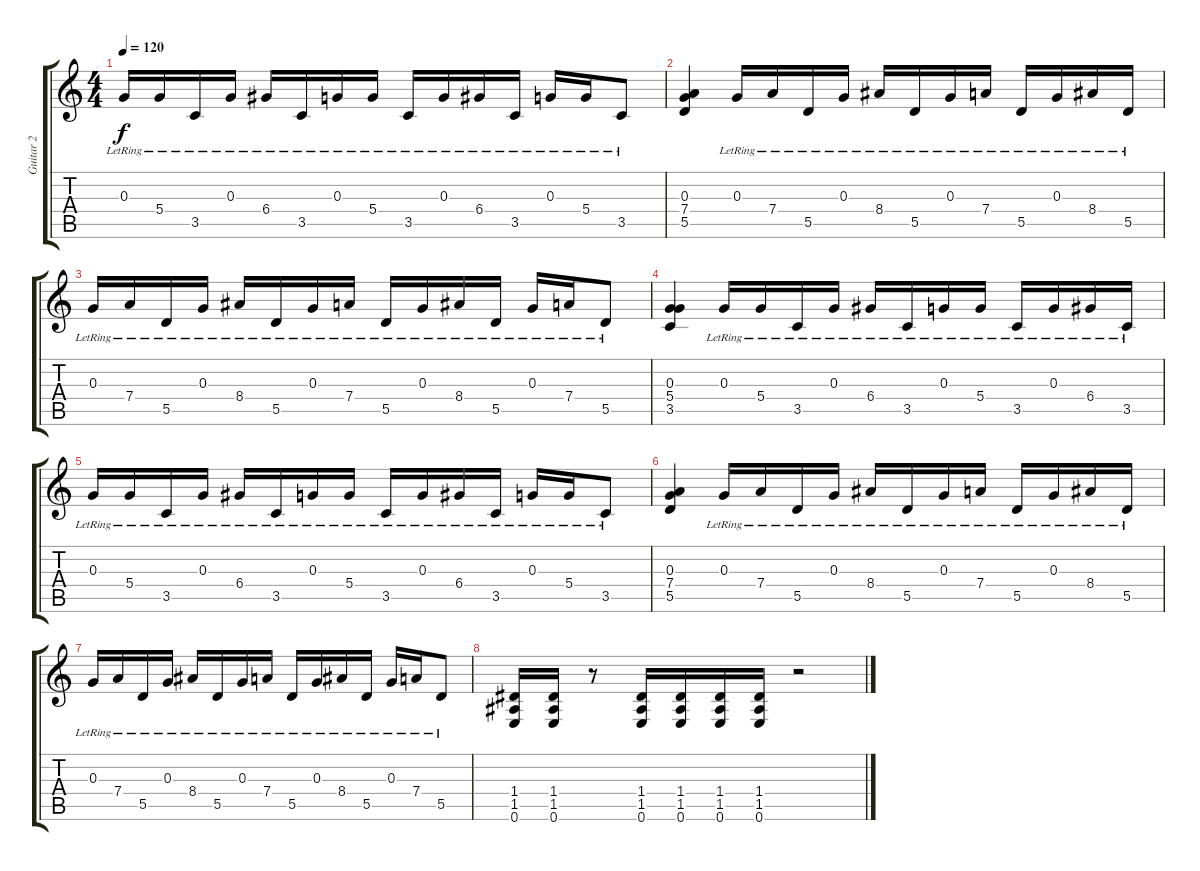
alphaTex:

\track ("Guitar 2" "Guitar 2") {instrument distortionguitar}
\staff {score tabs}
\tuning (E4 B3 G3 D3 A2 E2) {hide}
\ts (4 4)
\tempo 120
\clef g2
\ks c
0.3{lr}.16{dy f} 5.4{lr}.16 3.5{lr}.16 0.3{lr}.16 6.4{lr}.16 3.5{lr}.16 0.3{lr}.16 5.4{lr}.16 3.5{lr}.16 0.3{lr}.16 6.4{lr}.16 3.5{lr}.16 0.3{lr}.16 5.4{lr}.16 3.5{lr}.8 |
(0.3 7.4 5.5).4 0.3{lr}.16 7.4{lr}.16 5.5{lr}.16 0.3{lr}.16 8.4{lr}.16 5.5{lr}.16 0.3{lr}.16 7.4{lr}.16 5.5{lr}.16 0.3{lr}.16 8.4{lr}.16 5.5{lr}.16 |
0.3{lr}.16 7.4{lr}.16 5.5{lr}.16 0.3{lr}.16 8.4{lr}.16 5.5{lr}.16 0.3{lr}.16 7.4{lr}.16 5.5{lr}.16 0.3{lr}.16 8.4{lr}.16 5.5{lr}.16 0.3{lr}.16 7.4{lr}.16 5.5{lr}.8 |
(0.3 5.4 3.5).4 0.3{lr}.16 5.4{lr}.16 3.5{lr}.16 0.3{lr}.16 6.4{lr}.16 3.5{lr}.16 0.3{lr}.16 5.4{lr}.16 3.5{lr}.16 0.3{lr}.16 6.4{lr}.16 3.5{lr}.16 |
0.3{lr}.16 5.4{lr}.16 3.5{lr}.16 0.3{lr}.16 6.4{lr}.16 3.5{lr}.16 0.3{lr}.16 5.4{lr}.16 3.5{lr}.16 0.3{lr}.16 6.4{lr}.16 3.5{lr}.16 0.3{lr}.16 5.4{lr}.16 3.5{lr}.8 |
(0.3 7.4 5.5).4 0.3{lr}.16 7.4{lr}.16 5.5{lr}.16 0.3{lr}.16 8.4{lr}.16 5.5{lr}.16 0.3{lr}.16 7.4{lr}.16 5.5{lr}.16 0.3{lr}.16 8.4{lr}.16 5.5{lr}.16 |
0.3{lr}.16 7.4{lr}.16 5.5{lr}.16 0.3{lr}.16 8.4{lr}.16 5.5{lr}.16 0.3{lr}.16 7.4{lr}.16 5.5{lr}.16 0.3{lr}.16 8.4{lr}.16 5.5{lr}.16 0.3{lr}.16 7.4{lr}.16 5.5{lr}.8 |
(1.4 1.5 0.6).16 (1.4 1.5 0.6).16 r.8 (1.4 1.5 0.6).16 (1.4 1.5 0.6).16 (1.4 1.5 0.6).16 (1.4 1.5 0.6).16 r.2
